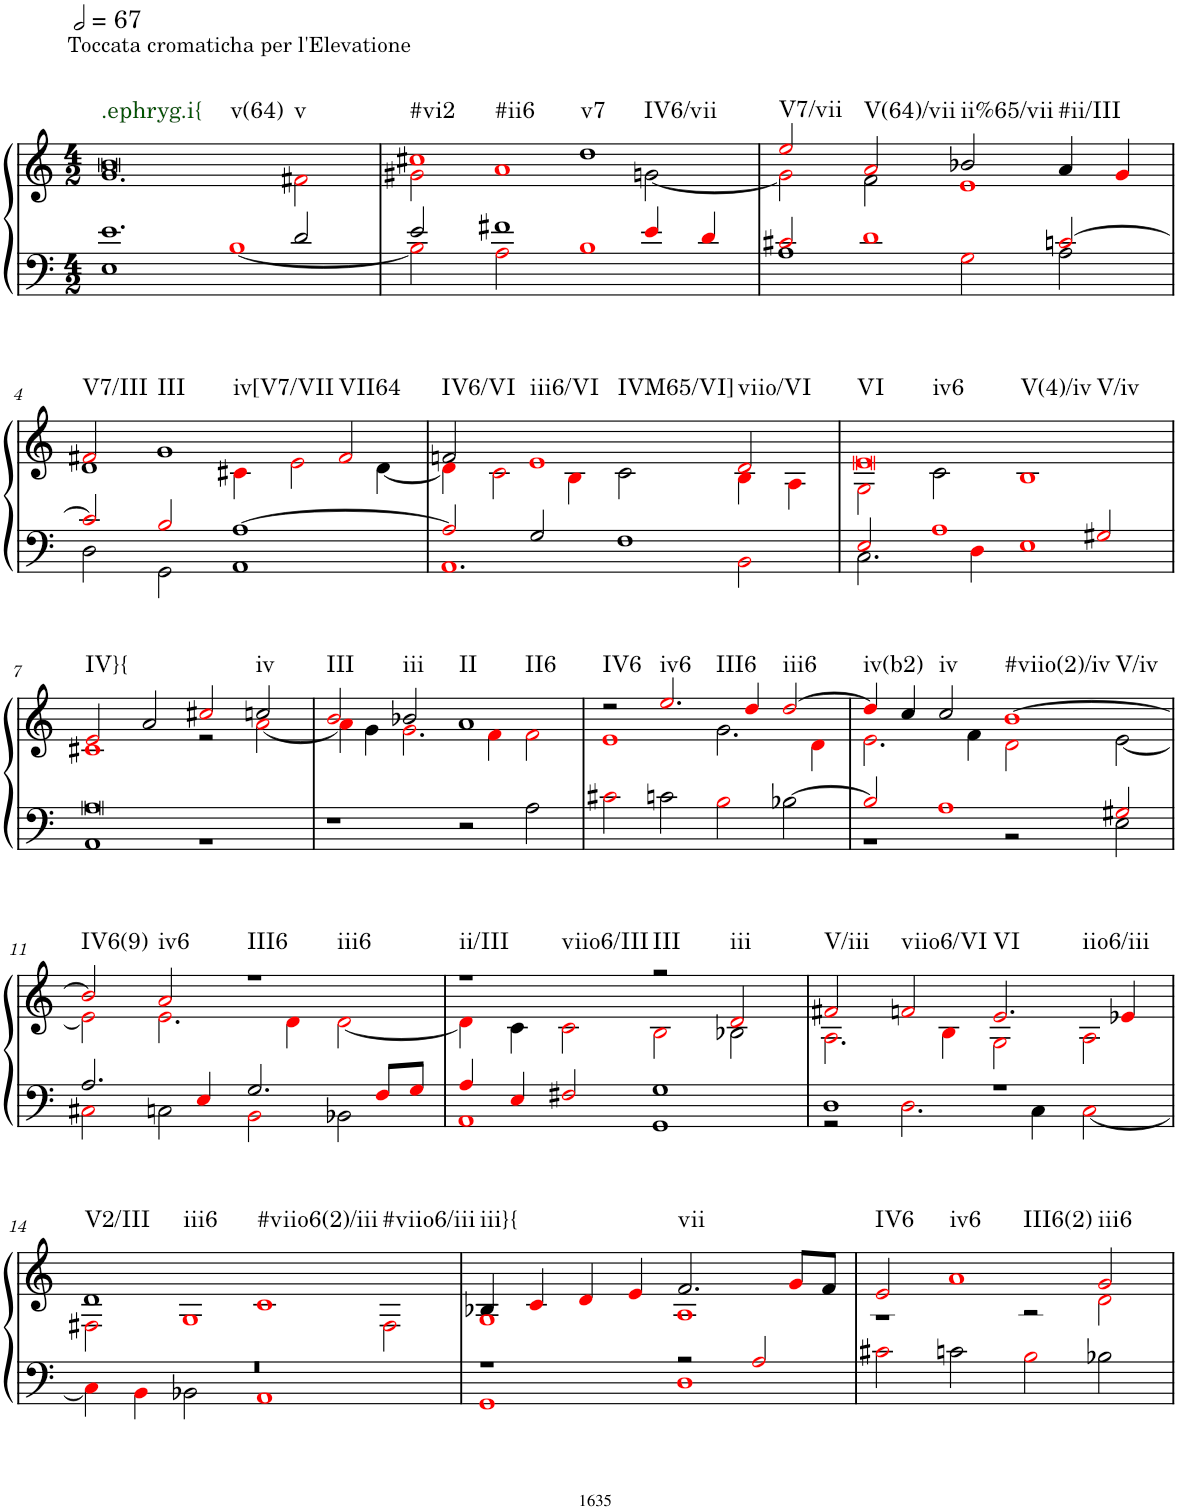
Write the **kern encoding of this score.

**kern	**kern	**harte
*part1	*part1	*part1
*staff2	*staff1	*
*I"Organ	*	*
*clefF4	*clefG2	*
*k[]	*k[]	*
*M4/2	*M4/2	*
*MM134	*MM134	*
=1	=1	=1
*^	*^	*
!	!	!LO:TX:a:t=Toccata cromaticha per l'Elevatione	!	!LO:H:n=1:kt=.ephryg.i{
!	!	!	!	!LO:H:n=2:kt=v(64)
!	!	!	!	!LO:H:n=3:kt=v
1.e	1E	0b	1.g	N N N
.	[1Bi	.	.	.
2d/	.	.	2f#Xi\	.
=2	=2	=2	=2	=2
!	!	!	!	!LO:H:n=1:kt=#vi2
!	!	!	!	!LO:H:n=2:kt=#ii6
2e/	2Bi\]	1cc#Xi	2g#Xi\	N N
1f#X	2Ai\	.	1ai	.
!	!	!	!	!LO:H:n=1:kt=v7
!	!	!	!	!LO:H:n=2:kt=IV6/vii
.	1Bi	1dd	.	N N
4ei/	.	.	[2gn\	.
4di/	.	.	.	.
=3	=3	=3	=3	=3
!	!	!	!	!LO:H:kt=V7/vii
2c#Xi/	1A	2eei/	2gi\]	N
!	!	!	!	!LO:H:kt=V(64)/vii
1di	.	2ai/	2f\	N
!	!	!	!	!LO:H:kt=ii%65/vii
.	2Gi\	2b-X/	1ei	N
!	!	!	!	!LO:H:kt=#ii/III
[2cni/	2A\	4a/	.	N
.	.	4gi/	.	.
!!LO:LB:g=z	!!
=4	=4	=4	=4	=4
!	!	!	!	!LO:H:kt=V7/III
2ci/]	2D\	2f#Xi/	1d	N
!	!	!	!	!LO:H:n=1:kt=III
!	!	!	!	!LO:H:n=2:kt=iv[V7/VII
2Bi/	2GG\	1g	.	N N
[1A	1AA	.	4c#Xi\	.
.	.	.	2ei\	.
!	!	!	!	!LO:H:kt=VII64
.	.	2f#i/	.	N
.	.	.	[4d\	.
=5	=5	=5	=5	=5
!	!	!	!	!LO:H:kt=IV6/VI
2Ai/]	1.AAi	2fn/	4di\]	N
.	.	.	2ci\	.
!	!	!	!	!LO:H:n=1:kt=iii6/VI
!	!	!	!	!LO:H:n=2:kt=IVM65/VI]
2G/	.	1ei	.	N N
.	.	.	4Bi\	.
1F	.	.	2c\	.
!	!	!	!	!LO:H:kt=viio/VI
.	2BBi\	2di/	4Bi\	N
.	.	.	4Ai\	.
=6	=6	=6	=6	=6
!	!	!	!	!LO:H:n=1:kt=VI
!	!	!	!	!LO:H:n=2:kt=iv6
!	!	!	!	!LO:H:n=3:kt=V(4)/iv
!	!	!	!	!LO:H:n=4:kt=V/iv
2Ei/	2.C\	0ei	2Gi\	N N N N
1Ai	.	.	2c\	.
.	4Di\	.	.	.
.	1Ei	.	1Bi	.
2G#Xi/	.	.	.	.
!!LO:LB:g=z	!!
=7	=7	=7	=7	=7
!	!	!	!	!LO:H:kt=IV}{
0A	1AA	2ei/	1c#Xi	N
.	.	2a/	.	.
.	1r	2cc#Xi/	2r	.
!	!	!	!	!LO:H:kt=iv
.	.	2ccn/	[2ai\	N
*v	*v	*	*	*
=8	=8	=8	=8
!	!	!	!LO:H:kt=III
1r	2bi/	4ai\]	N
.	.	4g\	.
!	!	!	!LO:H:kt=iii
.	2b-X/	2.gi\	N
!	!	!	!LO:H:n=1:kt=II
!	!	!	!LO:H:n=2:kt=II6
2r	1a	.	N N
.	.	4fi\	.
2A\	.	2fi\	.
=9	=9	=9	=9
!	!	!	!LO:H:kt=IV6
2c#Xi\	2r	1ei	N
!	!	!	!LO:H:n=1:kt=iv6
!	!	!	!LO:H:n=2:kt=III6
2cn\	2.eei/	.	N N
2Bi\	.	2.g\	.
.	4ddi/	.	.
!	!	!	!LO:H:kt=iii6
[2B-X\	[2ddi/	.	N
.	.	4di\	.
=10	=10	=10	=10
*^	*	*	*
!	!	!	!	!LO:H:kt=iv(b2)
2B-i/]	1r	4ddi/]	2.ei\	N
.	.	4cc/	.	.
!	!	!	!	!LO:H:kt=iv
1Ai	.	2cc/	.	N
.	.	.	4f\	.
!	!	!	!	!LO:H:n=1:kt=#viio(2)/iv
!	!	!	!	!LO:H:n=2:kt=V/iv
.	2r	[1bi	2di\	N N
2G#Xi/	2E\	.	[2e\	.
!!LO:LB:g=z	!!
=11	=11	=11	=11	=11
!	!	!	!	!LO:H:kt=IV6(9)
2.A/	2C#Xi\	2bi/]	2ei\]	N
!	!	!	!	!LO:H:kt=iv6
.	2Cn\	2ai/	2.ei\	N
4Ei/	.	.	.	.
!	!	!	!	!LO:H:n=1:kt=III6
!	!	!	!	!LO:H:n=2:kt=iii6
2.G/	2BBi\	1r	.	N N
.	.	.	4di\	.
.	2BB-X\	.	[2di\	.
8Fi/L	.	.	.	.
8Gi/J	.	.	.	.
=12	=12	=12	=12	=12
!	!	!	!	!LO:H:n=1:kt=ii/III
!	!	!	!	!LO:H:n=2:kt=viio6/III
4Ai/	1AAi	1r	4di\]	N N
4Ei/	.	.	4c\	.
2F#Xi/	.	.	2ci\	.
!	!	!	!	!LO:H:kt=III
1G	1GG	2r	2Bi\	N
!	!	!	!	!LO:H:kt=iii
.	.	2di/	2B-X\	N
=13	=13	=13	=13	=13
!	!	!	!	!LO:H:kt=V/iii
1D	2r	2f#Xi/	2.Ai\	N
!	!	!	!	!LO:H:kt=viio6/VI
.	2.Di\	2fni/	.	N
.	.	.	4Bi\	.
!	!	!	!	!LO:H:n=1:kt=VI
!	!	!	!	!LO:H:n=2:kt=iio6/iii
1r	.	2.ei/	2Gi\	N N
.	4C\	.	.	.
.	[2Ci\	.	2Ai\	.
.	.	4e-Xi/	.	.
!!LO:LB:g=z	!!
=14	=14	=14	=14	=14
!	!	!	!	!LO:H:n=1:kt=V2/III
!	!	!	!	!LO:H:n=2:kt=iii6
0r	4Ci\]	1d	2F#Xi\	N N
.	4BBi\	.	.	.
.	2BB-X\	.	1Gi	.
!	!	!	!	!LO:H:n=1:kt=#viio6(2)/iii
!	!	!	!	!LO:H:n=2:kt=#viio6/iii
.	1AAi	1ci	.	N N
.	.	.	2F#i\	.
=15	=15	=15	=15	=15
!	!	!	!	!LO:H:kt=iii}{
1r	1GGi	4B-X/	1Gi	N
.	.	4ci/	.	.
.	.	4di/	.	.
.	.	4ei/	.	.
!	!	!	!	!LO:H:kt=vii
2r	1Di	2.f/	1Ai	N
2Ai/	.	.	.	.
.	.	8gi/L	.	.
.	.	8f/J	.	.
*v	*v	*	*	*
=16	=16	=16	=16
!	!	!	!LO:H:kt=IV6
2c#Xi\	2ei/	1r	N
!	!	!	!LO:H:n=1:kt=iv6
!	!	!	!LO:H:n=2:kt=III6(2)
2cn\	1ai	.	N N
2Bi\	.	2r	.
!	!	!	!LO:H:kt=iii6
2B-X\	2gi/	2di\	N
*	*v	*v	*
=	=	=
*-	*-	*-
